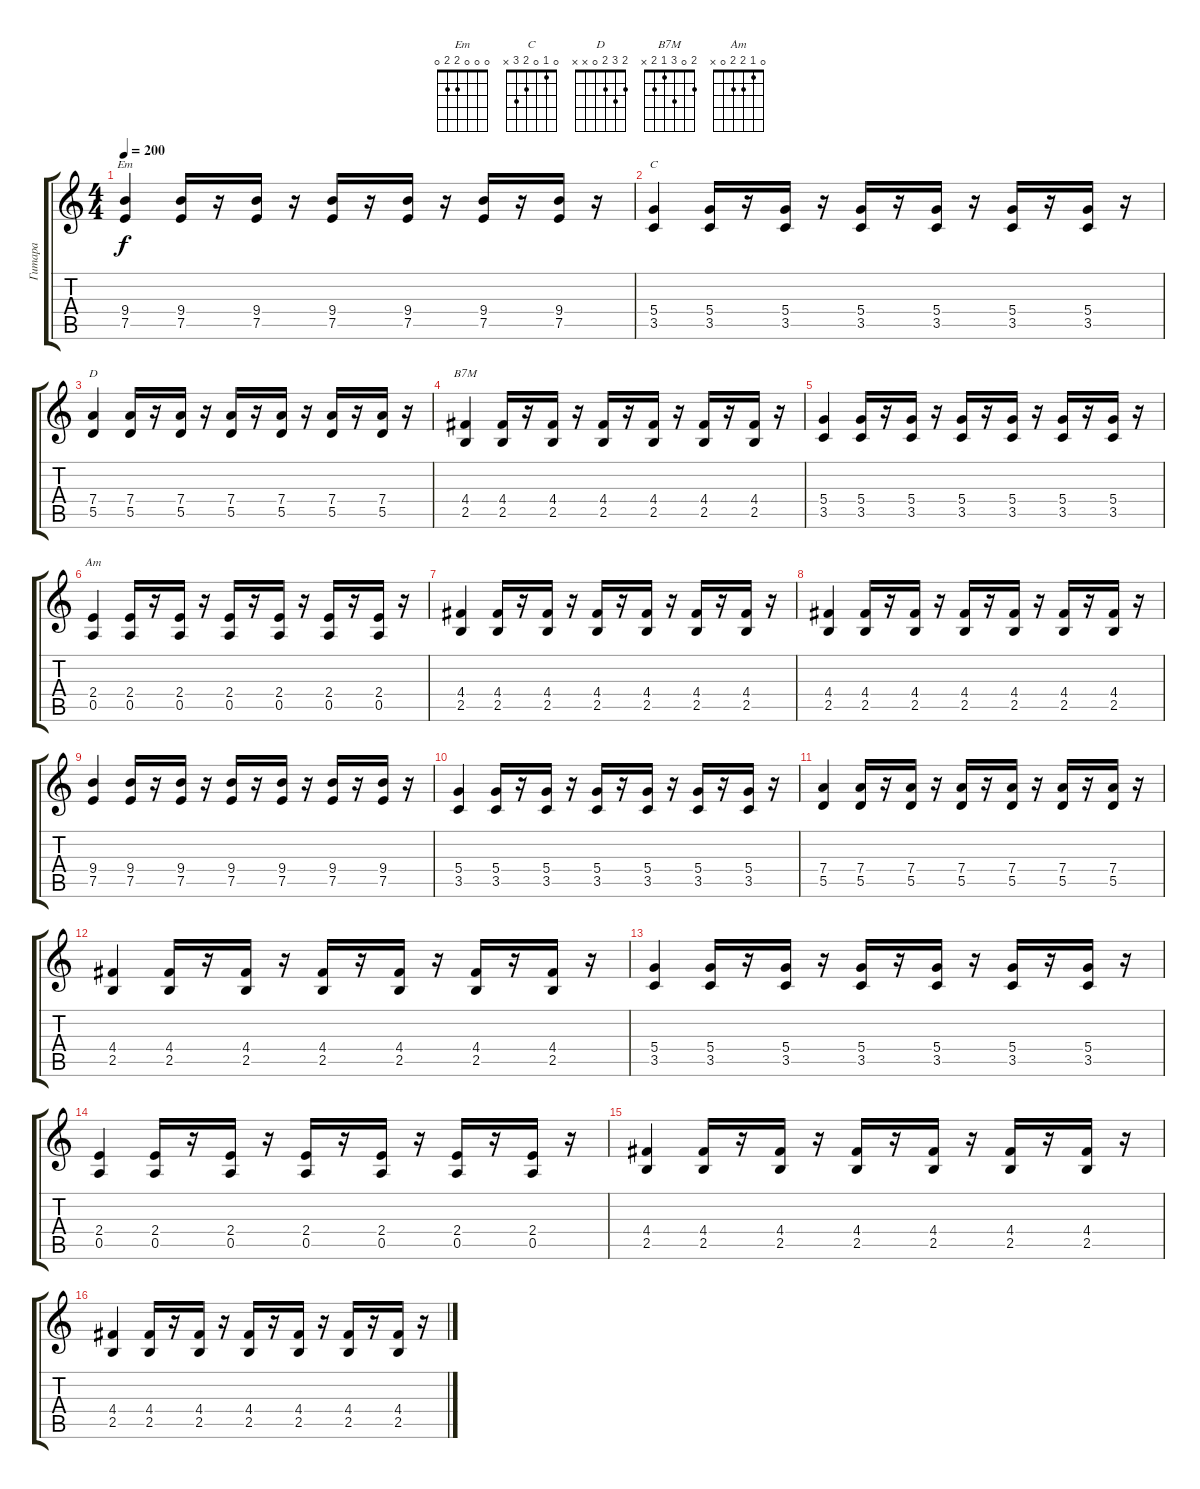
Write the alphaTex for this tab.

\track ("Гитара" "Гитара") {instrument overdrivenguitar}
\staff {score tabs}
\tuning (E4 B3 G3 D3 A2 E2) {hide}
\chord ("Em" 0 0 0 2 2 0)
\chord ("C" 0 1 0 2 3 x)
\chord ("D" 2 3 2 0 x x)
\chord ("B7M" 2 0 3 1 2 x)
\chord ("Am" 0 1 2 2 0 x)
\ts (4 4)
\tempo 200
\clef g2
\ks c
(9.4 7.5).4{ch "Em" dy f} (9.4 7.5).16 r.16 (9.4 7.5).16 r.16 (9.4 7.5).16 r.16 (9.4 7.5).16 r.16 (9.4 7.5).16 r.16 (9.4 7.5).16 r.16 |
(5.4 3.5).4{ch "C"} (5.4 3.5).16 r.16 (5.4 3.5).16 r.16 (5.4 3.5).16 r.16 (5.4 3.5).16 r.16 (5.4 3.5).16 r.16 (5.4 3.5).16 r.16 |
(7.4 5.5).4{ch "D"} (7.4 5.5).16 r.16 (7.4 5.5).16 r.16 (7.4 5.5).16 r.16 (7.4 5.5).16 r.16 (7.4 5.5).16 r.16 (7.4 5.5).16 r.16 |
(4.4 2.5).4{ch "B7M"} (4.4 2.5).16 r.16 (4.4 2.5).16 r.16 (4.4 2.5).16 r.16 (4.4 2.5).16 r.16 (4.4 2.5).16 r.16 (4.4 2.5).16 r.16 |
(5.4 3.5).4 (5.4 3.5).16 r.16 (5.4 3.5).16 r.16 (5.4 3.5).16 r.16 (5.4 3.5).16 r.16 (5.4 3.5).16 r.16 (5.4 3.5).16 r.16 |
(2.4 0.5).4{ch "Am"} (2.4 0.5).16 r.16 (2.4 0.5).16 r.16 (2.4 0.5).16 r.16 (2.4 0.5).16 r.16 (2.4 0.5).16 r.16 (2.4 0.5).16 r.16 |
(4.4 2.5).4 (4.4 2.5).16 r.16 (4.4 2.5).16 r.16 (4.4 2.5).16 r.16 (4.4 2.5).16 r.16 (4.4 2.5).16 r.16 (4.4 2.5).16 r.16 |
(4.4 2.5).4 (4.4 2.5).16 r.16 (4.4 2.5).16 r.16 (4.4 2.5).16 r.16 (4.4 2.5).16 r.16 (4.4 2.5).16 r.16 (4.4 2.5).16 r.16 |
(9.4 7.5).4 (9.4 7.5).16 r.16 (9.4 7.5).16 r.16 (9.4 7.5).16 r.16 (9.4 7.5).16 r.16 (9.4 7.5).16 r.16 (9.4 7.5).16 r.16 |
(5.4 3.5).4 (5.4 3.5).16 r.16 (5.4 3.5).16 r.16 (5.4 3.5).16 r.16 (5.4 3.5).16 r.16 (5.4 3.5).16 r.16 (5.4 3.5).16 r.16 |
(7.4 5.5).4 (7.4 5.5).16 r.16 (7.4 5.5).16 r.16 (7.4 5.5).16 r.16 (7.4 5.5).16 r.16 (7.4 5.5).16 r.16 (7.4 5.5).16 r.16 |
(4.4 2.5).4 (4.4 2.5).16 r.16 (4.4 2.5).16 r.16 (4.4 2.5).16 r.16 (4.4 2.5).16 r.16 (4.4 2.5).16 r.16 (4.4 2.5).16 r.16 |
(5.4 3.5).4 (5.4 3.5).16 r.16 (5.4 3.5).16 r.16 (5.4 3.5).16 r.16 (5.4 3.5).16 r.16 (5.4 3.5).16 r.16 (5.4 3.5).16 r.16 |
(2.4 0.5).4 (2.4 0.5).16 r.16 (2.4 0.5).16 r.16 (2.4 0.5).16 r.16 (2.4 0.5).16 r.16 (2.4 0.5).16 r.16 (2.4 0.5).16 r.16 |
(4.4 2.5).4 (4.4 2.5).16 r.16 (4.4 2.5).16 r.16 (4.4 2.5).16 r.16 (4.4 2.5).16 r.16 (4.4 2.5).16 r.16 (4.4 2.5).16 r.16 |
(4.4 2.5).4 (4.4 2.5).16 r.16 (4.4 2.5).16 r.16 (4.4 2.5).16 r.16 (4.4 2.5).16 r.16 (4.4 2.5).16 r.16 (4.4 2.5).16 r.16
